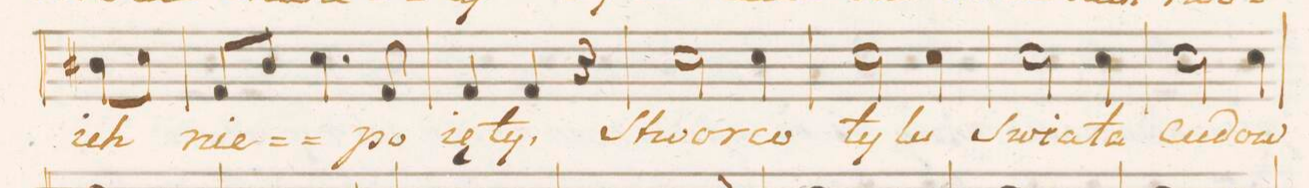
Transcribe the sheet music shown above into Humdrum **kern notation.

**kern	**text
*I"Tenore.	*
*clefC4	*
*k[f#c#g#]	*
*M3/4	*
8A#X\L	-ich
8B\J	.
=31	=31
8E/L	nie-
8A/J	.
4.B\	.
8E/	-po-
=32	=32
4E/	-ię-
4E/	-ty,
4r	.
=33	=33
2B\	ſtwor-
4B\	-co
=34	=34
2B\	ty-
4B\	-lu
=35	=35
2B\	ſwia-
4B\	-ta
=36	=36
2B\	cu-
4B\	-dow
=37	=37
*-	*-
